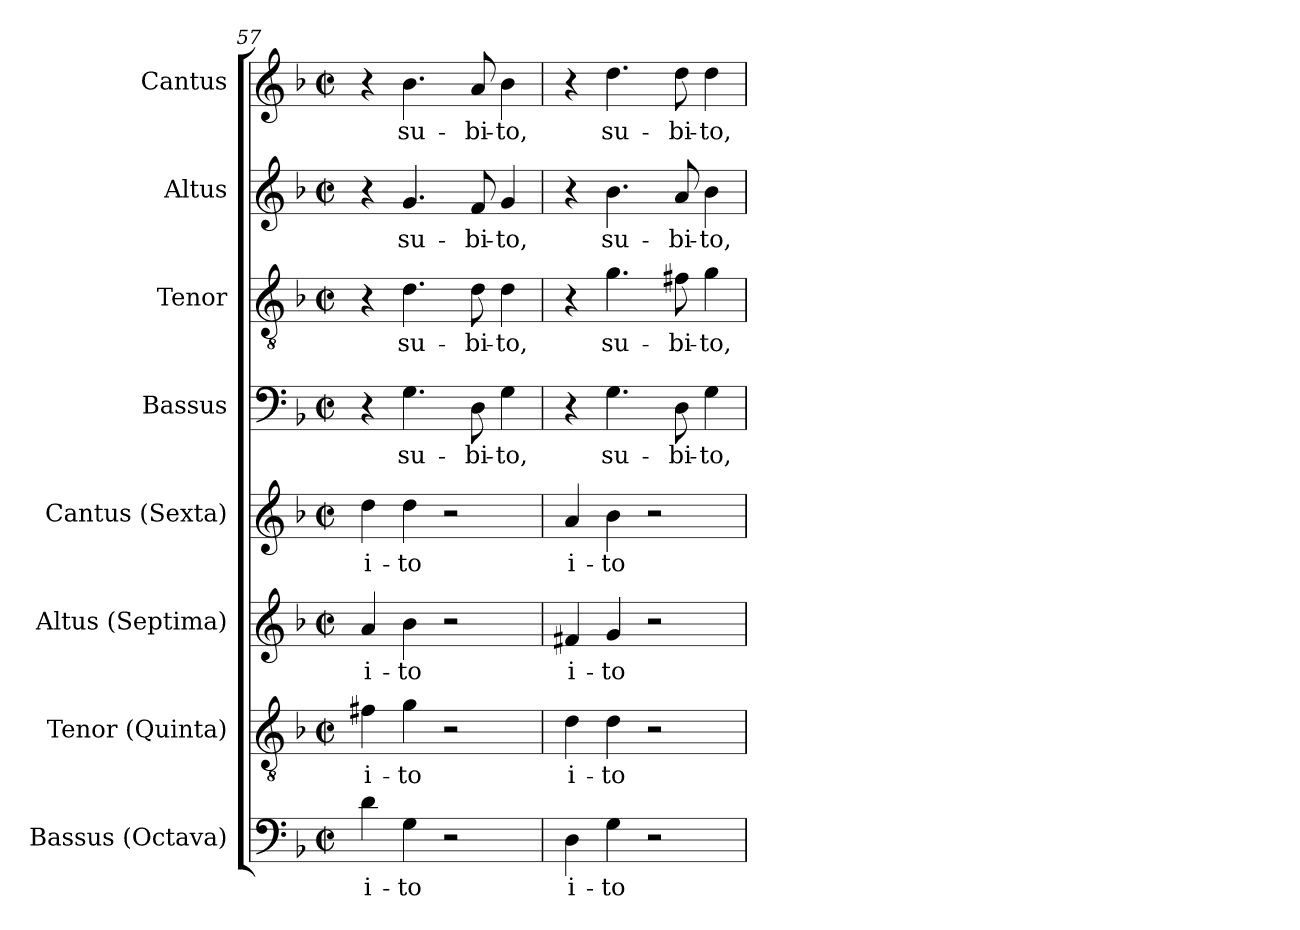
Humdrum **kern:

**kern	**text	**kern	**text	**kern	**text	**kern	**text	**kern	**text	**kern	**text	**kern	**text	**kern	**text
*part8	*part8	*part7	*part7	*part6	*part6	*part5	*part5	*part4	*part4	*part3	*part3	*part2	*part2	*part1	*part1
*staff8	*staff8	*staff7	*staff7	*staff6	*staff6	*staff5	*staff5	*staff4	*staff4	*staff3	*staff3	*staff2	*staff2	*staff1	*staff1
*I"Bassus (Octava)	*	*I"Tenor (Quinta)	*	*I"Altus (Septima)	*	*I"Cantus (Sexta)	*	*I"Bassus	*	*I"Tenor	*	*I"Altus	*	*I"Cantus	*
*I'B.	*	*I'T.	*	*I'A.	*	*I'S.	*	*I'B.	*	*I'T.	*	*I'A.	*	*	*
*clefF4	*	*clefGv2	*	*clefG2	*	*clefG2	*	*clefF4	*	*clefGv2	*	*clefG2	*	*clefG2	*
*	*	*ITrd7c12	*	*	*	*	*	*	*	*ITrd7c12	*	*	*	*	*
*k[b-]	*	*k[b-]	*	*k[b-]	*	*k[b-]	*	*k[b-]	*	*k[b-]	*	*k[b-]	*	*k[b-]	*
*F:	*	*F:	*	*F:	*	*F:	*	*F:	*	*F:	*	*F:	*	*F:	*
*M2/2	*	*M2/2	*	*M2/2	*	*M2/2	*	*M2/2	*	*M2/2	*	*M2/2	*	*M2/2	*
*met(c|)	*	*met(c|)	*	*met(c|)	*	*met(c|)	*	*met(c|)	*	*met(c|)	*	*met(c|)	*	*met(c|)	*
=57	=57	=57	=57	=57	=57	=57	=57	=57	=57	=57	=57	=57	=57	=57	=57
!	!LO:LY:b:color=#000000	!	!	!	!	!	!	!	!	!	!	!	!	!	!
!	!	!	!LO:LY:b:color=#000000	!	!	!	!	!	!	!	!	!	!	!	!
!	!	!	!	!	!LO:LY:b:color=#000000	!	!	!	!	!	!	!	!	!	!
!	!	!	!	!	!	!	!LO:LY:b:color=#000000	!	!	!	!	!	!	!	!
4di\	i-	4F#Xi\	i-	4ai/	i-	4ddi\	i-	4r	.	4r	.	4r	.	4r	.
!	!LO:LY:b:color=#000000	!	!	!	!	!	!	!	!	!	!	!	!	!	!
!	!	!	!LO:LY:b:color=#000000	!	!	!	!	!	!	!	!	!	!	!	!
!	!	!	!	!	!LO:LY:b:color=#000000	!	!	!	!	!	!	!	!	!	!
!	!	!	!	!	!	!	!LO:LY:b:color=#000000	!	!	!	!	!	!	!	!
!	!	!	!	!	!	!	!	!	!LO:LY:b:color=#000000	!	!	!	!	!	!
!	!	!	!	!	!	!	!	!	!	!	!LO:LY:b:color=#000000	!	!	!	!
!	!	!	!	!	!	!	!	!	!	!	!	!	!LO:LY:b:color=#000000	!	!
!	!	!	!	!	!	!	!	!	!	!	!	!	!	!	!LO:LY:b:color=#000000
4Gi\	-to	4Gi\	-to	4b-i\	-to	4ddi\	-to	4.Gi\	su-	4.Di\	su-	4.gi/	su-	4.b-i\	su-
2r	.	2r	.	2r	.	2r	.	.	.	.	.	.	.	.	.
!	!	!	!	!	!	!	!	!	!LO:LY:b:color=#000000	!	!	!	!	!	!
!	!	!	!	!	!	!	!	!	!	!	!LO:LY:b:color=#000000	!	!	!	!
!	!	!	!	!	!	!	!	!	!	!	!	!	!LO:LY:b:color=#000000	!	!
!	!	!	!	!	!	!	!	!	!	!	!	!	!	!	!LO:LY:b:color=#000000
.	.	.	.	.	.	.	.	8Di\	-bi-	8Di\	-bi-	8fi/	-bi-	8ai/	-bi-
!	!	!	!	!	!	!	!	!	!LO:LY:b:color=#000000	!	!	!	!	!	!
!	!	!	!	!	!	!	!	!	!	!	!LO:LY:b:color=#000000	!	!	!	!
!	!	!	!	!	!	!	!	!	!	!	!	!	!LO:LY:b:color=#000000	!	!
!	!	!	!	!	!	!	!	!	!	!	!	!	!	!	!LO:LY:b:color=#000000
.	.	.	.	.	.	.	.	4Gi\	-to,	4Di\	-to,	4gi/	-to,	4b-i\	-to,
=58	=58	=58	=58	=58	=58	=58	=58	=58	=58	=58	=58	=58	=58	=58	=58
!	!LO:LY:b:color=#000000	!	!	!	!	!	!	!	!	!	!	!	!	!	!
!	!	!	!LO:LY:b:color=#000000	!	!	!	!	!	!	!	!	!	!	!	!
!	!	!	!	!	!LO:LY:b:color=#000000	!	!	!	!	!	!	!	!	!	!
!	!	!	!	!	!	!	!LO:LY:b:color=#000000	!	!	!	!	!	!	!	!
4Di\	i-	4Di\	i-	4f#Xi/	i-	4ai/	i-	4r	.	4r	.	4r	.	4r	.
!	!LO:LY:b:color=#000000	!	!	!	!	!	!	!	!	!	!	!	!	!	!
!	!	!	!LO:LY:b:color=#000000	!	!	!	!	!	!	!	!	!	!	!	!
!	!	!	!	!	!LO:LY:b:color=#000000	!	!	!	!	!	!	!	!	!	!
!	!	!	!	!	!	!	!LO:LY:b:color=#000000	!	!	!	!	!	!	!	!
!	!	!	!	!	!	!	!	!	!LO:LY:b:color=#000000	!	!	!	!	!	!
!	!	!	!	!	!	!	!	!	!	!	!LO:LY:b:color=#000000	!	!	!	!
!	!	!	!	!	!	!	!	!	!	!	!	!	!LO:LY:b:color=#000000	!	!
!	!	!	!	!	!	!	!	!	!	!	!	!	!	!	!LO:LY:b:color=#000000
4Gi\	-to	4Di\	-to	4gi/	-to	4b-i\	-to	4.Gi\	su-	4.Gi\	su-	4.b-i\	su-	4.ddi\	su-
2r	.	2r	.	2r	.	2r	.	.	.	.	.	.	.	.	.
!	!	!	!	!	!	!	!	!	!LO:LY:b:color=#000000	!	!	!	!	!	!
!	!	!	!	!	!	!	!	!	!	!	!LO:LY:b:color=#000000	!	!	!	!
!	!	!	!	!	!	!	!	!	!	!	!	!	!LO:LY:b:color=#000000	!	!
!	!	!	!	!	!	!	!	!	!	!	!	!	!	!	!LO:LY:b:color=#000000
.	.	.	.	.	.	.	.	8Di\	-bi-	8F#Xi\	-bi-	8ai/	-bi-	8ddi\	-bi-
!	!	!	!	!	!	!	!	!	!LO:LY:b:color=#000000	!	!	!	!	!	!
!	!	!	!	!	!	!	!	!	!	!	!LO:LY:b:color=#000000	!	!	!	!
!	!	!	!	!	!	!	!	!	!	!	!	!	!LO:LY:b:color=#000000	!	!
!	!	!	!	!	!	!	!	!	!	!	!	!	!	!	!LO:LY:b:color=#000000
.	.	.	.	.	.	.	.	4Gi\	-to,	4Gi\	-to,	4b-i\	-to,	4ddi\	-to,
=	=	=	=	=	=	=	=	=	=	=	=	=	=	=	=
*-	*-	*-	*-	*-	*-	*-	*-	*-	*-	*-	*-	*-	*-	*-	*-
